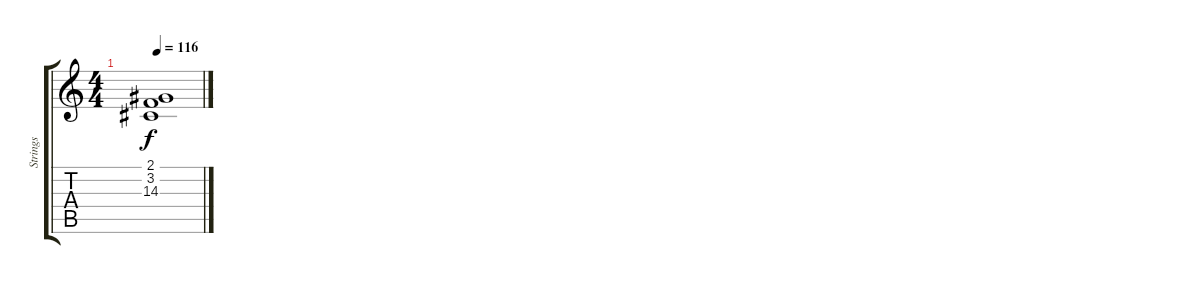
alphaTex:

\track ("Strings" "Strings") {instrument stringensemble1}
\staff {score tabs}
\tuning (Eb4 Bb3 Gb3 Db3 Ab2 Eb2) {hide}
\ts (4 4)
\tempo 116
\clef g2
\ks c
(2.1 3.2 14.3).1{dy f}
